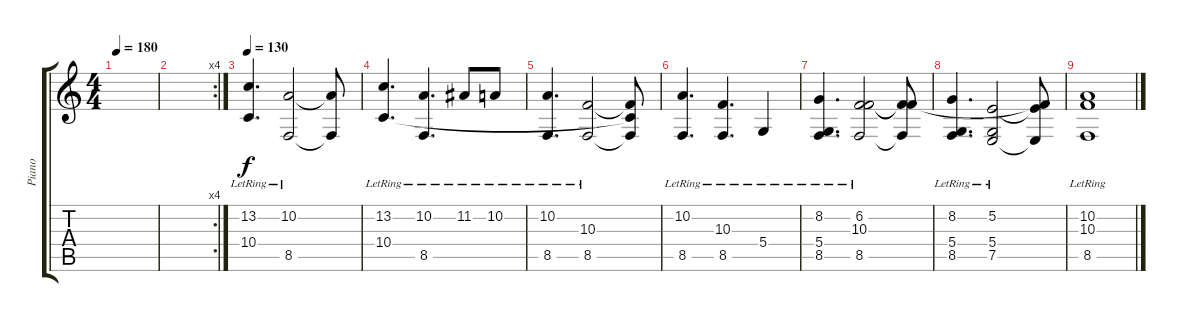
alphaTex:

\track ("Piano" "Piano") {instrument acousticgrandpiano}
\staff {score tabs}
\tuning (E4 B3 G3 D3 A2 D2) {hide}
\ts (4 4)
\tempo 180
\clef g2
\ks c
|
\rc 4
|
\tempo 130
(13.2{lr} 10.4{lr}).4{d} (10.2{lr} 8.5{lr}).2 (10.2{t} 8.5{t}).8 |
(13.2{lr} 10.4{lr}).4{d} (10.2{lr} 8.5{lr}).4{d} 11.2{lr}.8 10.2{lr}.8 |
(10.2{lr} 8.5{lr}).4{d} (10.3{lr} 8.5{lr}).2 (10.3{t} 10.4{t} 8.5{t}).8 |
(10.2{lr} 8.5{lr}).4{d} (10.3{lr} 8.5{lr}).4{d} 5.4{lr}.4 |
(8.2{lr} 5.4{lr} 8.5{lr}).4{d} (6.2 10.3 8.5{lr}).2 (6.2{t} 10.3{t} 8.5{t}).8 |
(8.2{lr} 5.4{lr} 8.5{lr}).4{d} (5.2{lr} 5.4{lr} 7.5{lr}).2 (5.2{t} 10.3{t} 7.5{t}).8 |
(10.2{lr} 10.3{lr} 8.5{lr}).1
